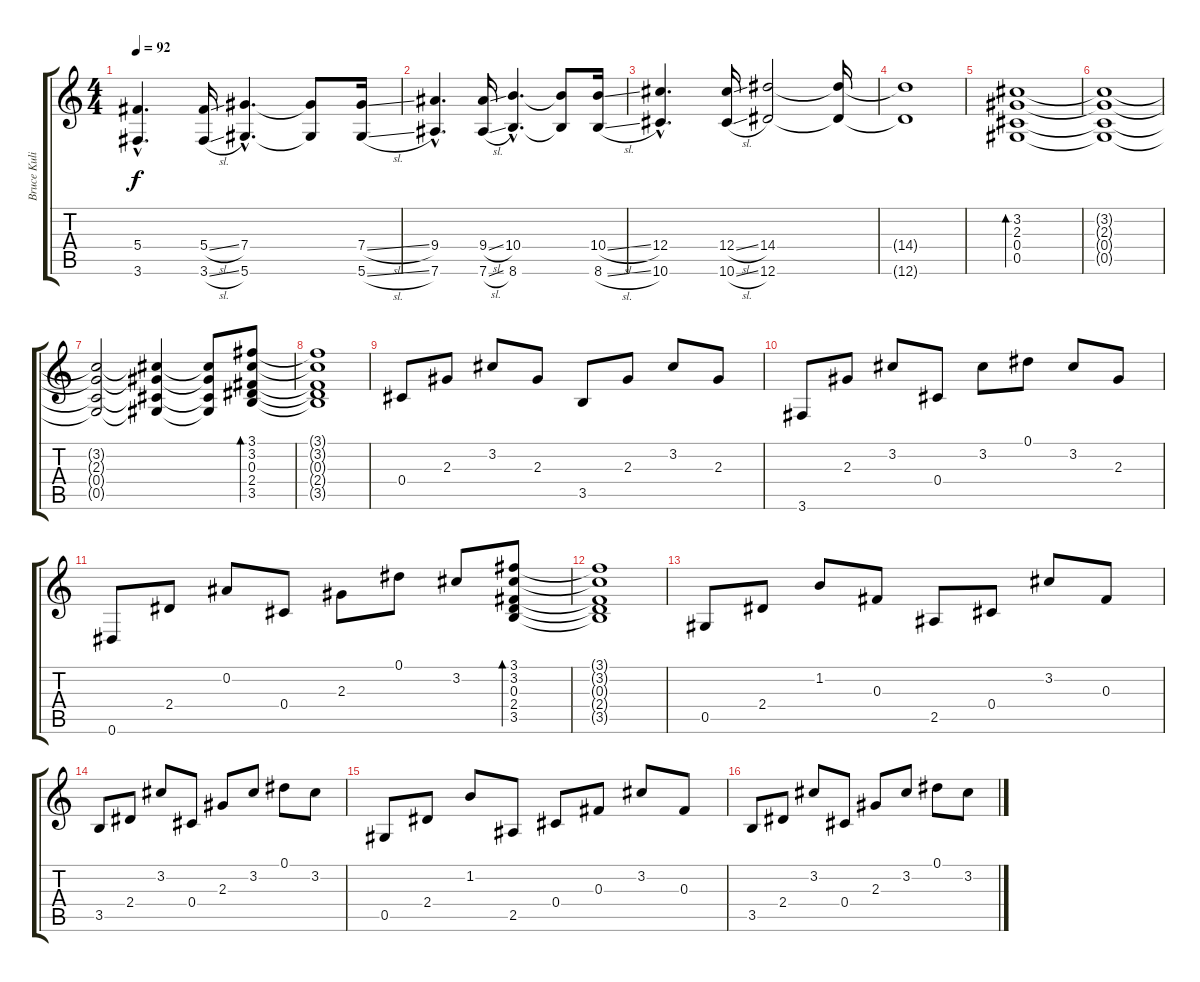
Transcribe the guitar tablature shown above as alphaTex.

\track ("Bruce Kulick" "Bruce Kuli") {instrument overdrivenguitar}
\staff {score tabs}
\tuning (Eb4 Bb3 Gb3 Db3 Ab2 Eb2) {hide}
\ts (4 4)
\tempo 92
\clef g2
\ks c
(5.4{hac} 3.6{hac}).4{d dy f} (5.4{sl} 3.6{sl}).16 (7.4{hac} 5.6{hac}).4{d} (7.4{t} 5.6{t}).8 (7.4{sl} 5.6{sl}).16 |
(9.4{hac} 7.6{hac}).4{d} (9.4{sl} 7.6{sl}).16 (10.4{hac} 8.6{hac}).4{d} (10.4{t} 8.6{t}).8 (10.4{sl} 8.6{sl}).16 |
(12.4{hac} 10.6{hac}).4{d} (12.4{sl} 10.6{sl}).16 (14.4 12.6).2 (14.4{t} 12.6{t}).16 |
(14.4{t} 12.6{t}).1 |
(3.2 2.3 0.4 0.5).1{bd 120} |
(3.2{t} 2.3{t} 0.4{t} 0.5{t}).1{volume 0} |
(3.2{t} 2.3{t} 0.4{t} 0.5{t}).2 (3.2{t} 2.3{t} 0.4{t} 0.5{t}).4 (3.2{t} 2.3{t} 0.4{t} 0.5{t}).8 (3.1 3.2 0.3 2.4 3.5).8{bd 120 volume 16} |
(3.1{t} 3.2{t} 0.3{t} 2.4{t} 3.5{t}).1 |
0.4.8 2.3.8 3.2.8 2.3.8 3.5.8 2.3.8 3.2.8 2.3.8 |
3.6.8 2.3.8 3.2.8 0.4.8 3.2.8 0.1.8 3.2.8 2.3.8 |
0.6.8 2.4.8 0.2.8 0.4.8 2.3.8 0.1.8 3.2.8 (3.1 3.2 0.3 2.4 3.5).8{bd 120} |
(3.1{t} 3.2{t} 0.3{t} 2.4{t} 3.5{t}).1 |
0.5.8 2.4.8 1.2.8 0.3.8 2.5.8 0.4.8 3.2.8 0.3.8 |
3.5.8 2.4.8 3.2.8 0.4.8 2.3.8 3.2.8 0.1.8 3.2.8 |
0.5.8 2.4.8 1.2.8 2.5.8 0.4.8 0.3.8 3.2.8 0.3.8 |
3.5.8 2.4.8 3.2.8 0.4.8 2.3.8 3.2.8 0.1.8 3.2.8
